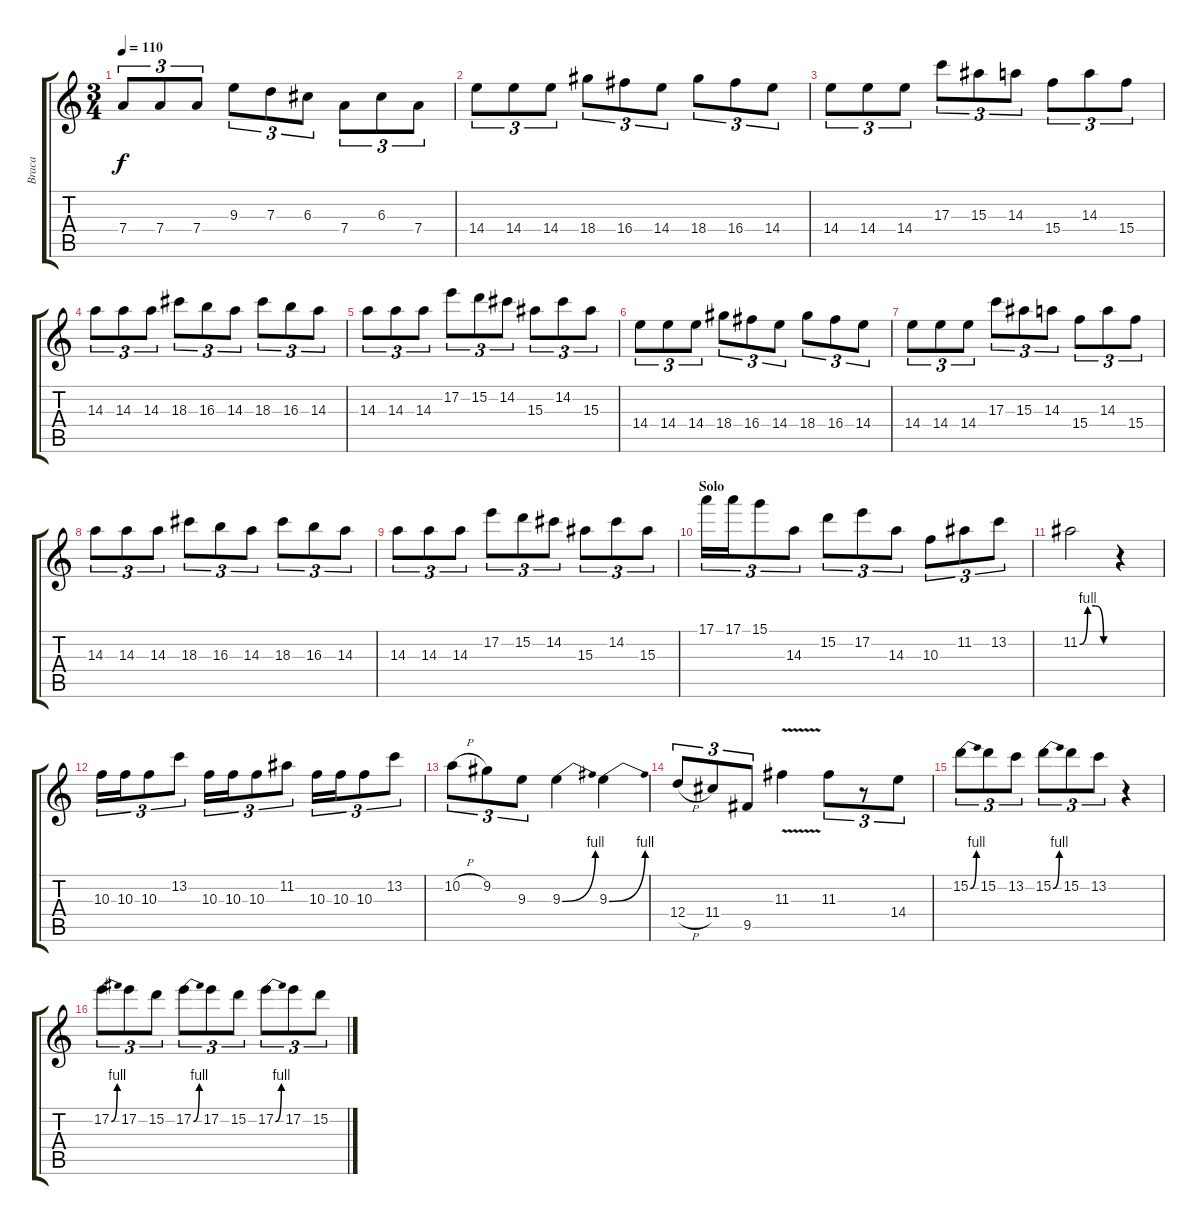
\track ("Braca" "Braca") {instrument acousticguitarsteel}
\staff {score tabs}
\tuning (E4 B3 G3 D3 A2 E2) {hide}
\ts (3 4)
\tempo 110
\clef g2
\ks c
7.4.8{tu (3 2) dy f} 7.4.8{tu (3 2)} 7.4.8{tu (3 2)} 9.3.8{tu (3 2)} 7.3.8{tu (3 2)} 6.3.8{tu (3 2)} 7.4.8{tu (3 2)} 6.3.8{tu (3 2)} 7.4.8{tu (3 2)} |
14.4.8{tu (3 2)} 14.4.8{tu (3 2)} 14.4.8{tu (3 2)} 18.4.8{tu (3 2)} 16.4.8{tu (3 2)} 14.4.8{tu (3 2)} 18.4.8{tu (3 2)} 16.4.8{tu (3 2)} 14.4.8{tu (3 2)} |
14.4.8{tu (3 2)} 14.4.8{tu (3 2)} 14.4.8{tu (3 2)} 17.3.8{tu (3 2)} 15.3.8{tu (3 2)} 14.3.8{tu (3 2)} 15.4.8{tu (3 2)} 14.3.8{tu (3 2)} 15.4.8{tu (3 2)} |
14.3.8{tu (3 2)} 14.3.8{tu (3 2)} 14.3.8{tu (3 2)} 18.3.8{tu (3 2)} 16.3.8{tu (3 2)} 14.3.8{tu (3 2)} 18.3.8{tu (3 2)} 16.3.8{tu (3 2)} 14.3.8{tu (3 2)} |
14.3.8{tu (3 2)} 14.3.8{tu (3 2)} 14.3.8{tu (3 2)} 17.2.8{tu (3 2)} 15.2.8{tu (3 2)} 14.2.8{tu (3 2)} 15.3.8{tu (3 2)} 14.2.8{tu (3 2)} 15.3.8{tu (3 2)} |
14.4.8{tu (3 2)} 14.4.8{tu (3 2)} 14.4.8{tu (3 2)} 18.4.8{tu (3 2)} 16.4.8{tu (3 2)} 14.4.8{tu (3 2)} 18.4.8{tu (3 2)} 16.4.8{tu (3 2)} 14.4.8{tu (3 2)} |
14.4.8{tu (3 2)} 14.4.8{tu (3 2)} 14.4.8{tu (3 2)} 17.3.8{tu (3 2)} 15.3.8{tu (3 2)} 14.3.8{tu (3 2)} 15.4.8{tu (3 2)} 14.3.8{tu (3 2)} 15.4.8{tu (3 2)} |
14.3.8{tu (3 2)} 14.3.8{tu (3 2)} 14.3.8{tu (3 2)} 18.3.8{tu (3 2)} 16.3.8{tu (3 2)} 14.3.8{tu (3 2)} 18.3.8{tu (3 2)} 16.3.8{tu (3 2)} 14.3.8{tu (3 2)} |
14.3.8{tu (3 2)} 14.3.8{tu (3 2)} 14.3.8{tu (3 2)} 17.2.8{tu (3 2)} 15.2.8{tu (3 2)} 14.2.8{tu (3 2)} 15.3.8{tu (3 2)} 14.2.8{tu (3 2)} 15.3.8{tu (3 2)} |
\section ("" "Solo")
17.1.16{tu (3 2)} 17.1.16{tu (3 2)} 15.1.8{tu (3 2)} 14.3.8{tu (3 2)} 15.2.8{tu (3 2)} 17.2.8{tu (3 2)} 14.3.8{tu (3 2)} 10.3.8{tu (3 2)} 11.2.8{tu (3 2)} 13.2.8{tu (3 2)} |
11.2{be (custom 0 0 15 4 30 4 45 0 60 0)}.2 r.4 |
10.3.16{tu (3 2)} 10.3.16{tu (3 2)} 10.3.8{tu (3 2)} 13.2.8{tu (3 2)} 10.3.16{tu (3 2)} 10.3.16{tu (3 2)} 10.3.8{tu (3 2)} 11.2.8{tu (3 2)} 10.3.16{tu (3 2)} 10.3.16{tu (3 2)} 10.3.8{tu (3 2)} 13.2.8{tu (3 2)} |
10.2{h}.8{tu (3 2)} 9.2.8{tu (3 2)} 9.3.8{tu (3 2)} 9.3{be (bend 0 0 60 4)}.4 9.3{be (bend 0 0 60 4)}.4 |
12.4{h}.8{tu (3 2)} 11.4.8{tu (3 2)} 9.5.8{tu (3 2)} 11.3{v}.4 11.3.8{tu (3 2)} r.8{tu (3 2)} 14.4.8{tu (3 2)} |
15.2{be (bend 0 0 60 4)}.8{tu (3 2)} 15.2.8{tu (3 2)} 13.2.8{tu (3 2)} 15.2{be (bend 0 0 60 4)}.8{tu (3 2)} 15.2.8{tu (3 2)} 13.2.8{tu (3 2)} r.4 |
17.2{be (bend 0 0 60 4)}.8{tu (3 2)} 17.2.8{tu (3 2)} 15.2.8{tu (3 2)} 17.2{be (bend 0 0 60 4)}.8{tu (3 2)} 17.2.8{tu (3 2)} 15.2.8{tu (3 2)} 17.2{be (bend 0 0 60 4)}.8{tu (3 2)} 17.2.8{tu (3 2)} 15.2.8{tu (3 2)}
